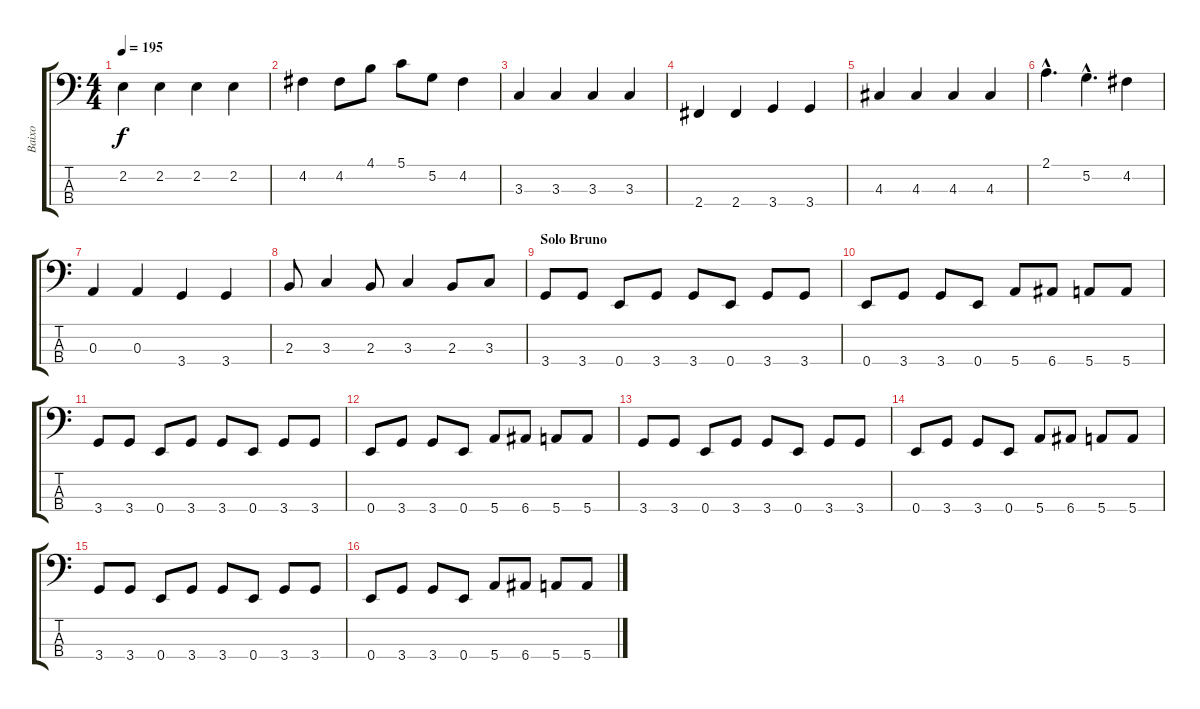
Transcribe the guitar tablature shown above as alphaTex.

\track ("Baixo" "Baixo") {instrument electricbassfinger}
\staff {score tabs}
\tuning (G2 D2 A1 E1) {hide}
\ts (4 4)
\tempo 195
\clef f4
\ks c
2.2.4{dy f} 2.2.4 2.2.4 2.2.4 |
4.2.4 4.2.8 4.1.8 5.1.8 5.2.8 4.2.4 |
3.3.4 3.3.4 3.3.4 3.3.4 |
2.4.4 2.4.4 3.4.4 3.4.4 |
4.3.4 4.3.4 4.3.4 4.3.4 |
2.1{hac}.4{d} 5.2{hac}.4{d} 4.2.4 |
0.3.4 0.3.4 3.4.4 3.4.4 |
2.3.8 3.3.4 2.3.8 3.3.4 2.3.8 3.3.8 |
\section ("" "Solo Bruno")
3.4.8 3.4.8 0.4.8 3.4.8 3.4.8 0.4.8 3.4.8 3.4.8 |
0.4.8 3.4.8 3.4.8 0.4.8 5.4.8 6.4.8 5.4.8 5.4.8 |
3.4.8 3.4.8 0.4.8 3.4.8 3.4.8 0.4.8 3.4.8 3.4.8 |
0.4.8 3.4.8 3.4.8 0.4.8 5.4.8 6.4.8 5.4.8 5.4.8 |
3.4.8 3.4.8 0.4.8 3.4.8 3.4.8 0.4.8 3.4.8 3.4.8 |
0.4.8 3.4.8 3.4.8 0.4.8 5.4.8 6.4.8 5.4.8 5.4.8 |
3.4.8 3.4.8 0.4.8 3.4.8 3.4.8 0.4.8 3.4.8 3.4.8 |
0.4.8 3.4.8 3.4.8 0.4.8 5.4.8 6.4.8 5.4.8 5.4.8
